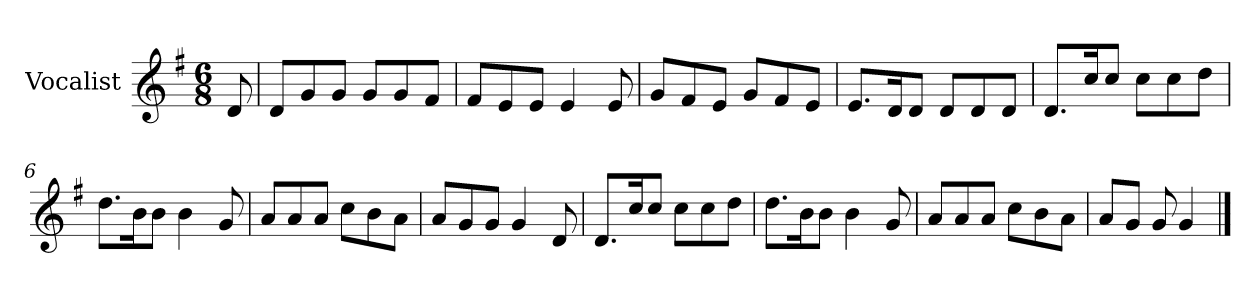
**kern
*part1
*staff1
*I"Vocalist
*k[f#]
*G:
*M6/8
=
8d
=1
8dL
8g
8gJ
8gL
8g
8f#J
=2
8f#L
8e
8eJ
4e
8e
=3
8gL
8f#
8eJ
8gL
8f#
8eJ
=4
8.eL
16dK
8dJ
8dL
8d
8dJ
=5
8.dL
16ccK
8ccJ
8ccL
8cc
8ddJ
=6
8.ddL
16bK
8bJ
4b
8g
=7
8aL
8a
8aJ
8ccL
8b
8aJ
=8
8aL
8g
8gJ
4g
8d
=9
8.dL
16ccK
8ccJ
8ccL
8cc
8ddJ
=10
8.ddL
16bK
8bJ
4b
8g
=11
8aL
8a
8aJ
8ccL
8b
8aJ
=12
8aL
8gJ
8g
4g
==
*-
